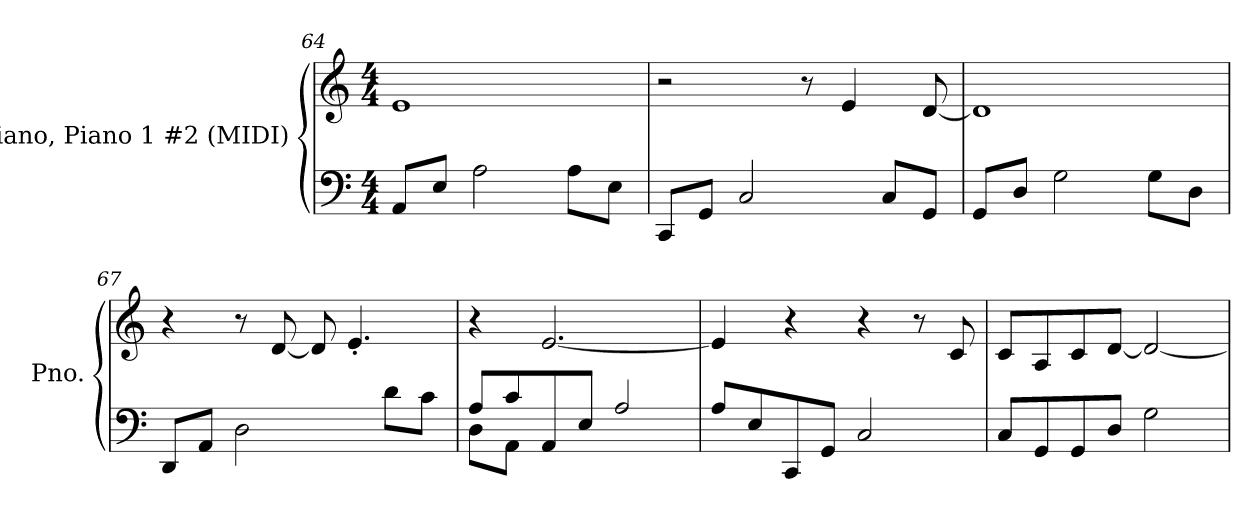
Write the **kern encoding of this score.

**kern	**kern
*part1	*part1
*staff2	*staff1
*I"Piano, Piano 1 #2 (MIDI)	*
*I'Pno.	*
*clefF4	*clefG2
*k[]	*k[]
*M4/4	*M4/4
=64	=64
8AA/L	1e
8E/J	.
2A\	.
8A\L	.
8E\J	.
!!LO:LB:g=z
=65	=65
8CC/L	2r
8GG/J	.
2C/	.
.	8r
.	4e/
8C/L	.
8GG/J	[8d/
=66	=66
8GG/L	1d]
8D/J	.
2G\	.
8G\L	.
8D\J	.
=67	=67
8DD/L	4r
8AA/J	.
2D\	8r
.	[8d/
.	8d/]
.	4.e'/
8d\L	.
8c\J	.
=68	=68
*^	*
8A/L	8D\L	4r
8c/	8AA\J	.
8AA/	2.ryy	[2.e/
8E/J	.	.
2A/	.	.
*v	*v	*
=69	=69
8A/L	4e/]
8E/	.
8CC/	4r
8GG/J	.
2C/	4r
.	8r
.	8c/
=70	=70
8C/L	8c/L
8GG/	8A/
8GG/	8c/
8D/J	[8d/J
2G\	2d/_
=	=
*-	*-
